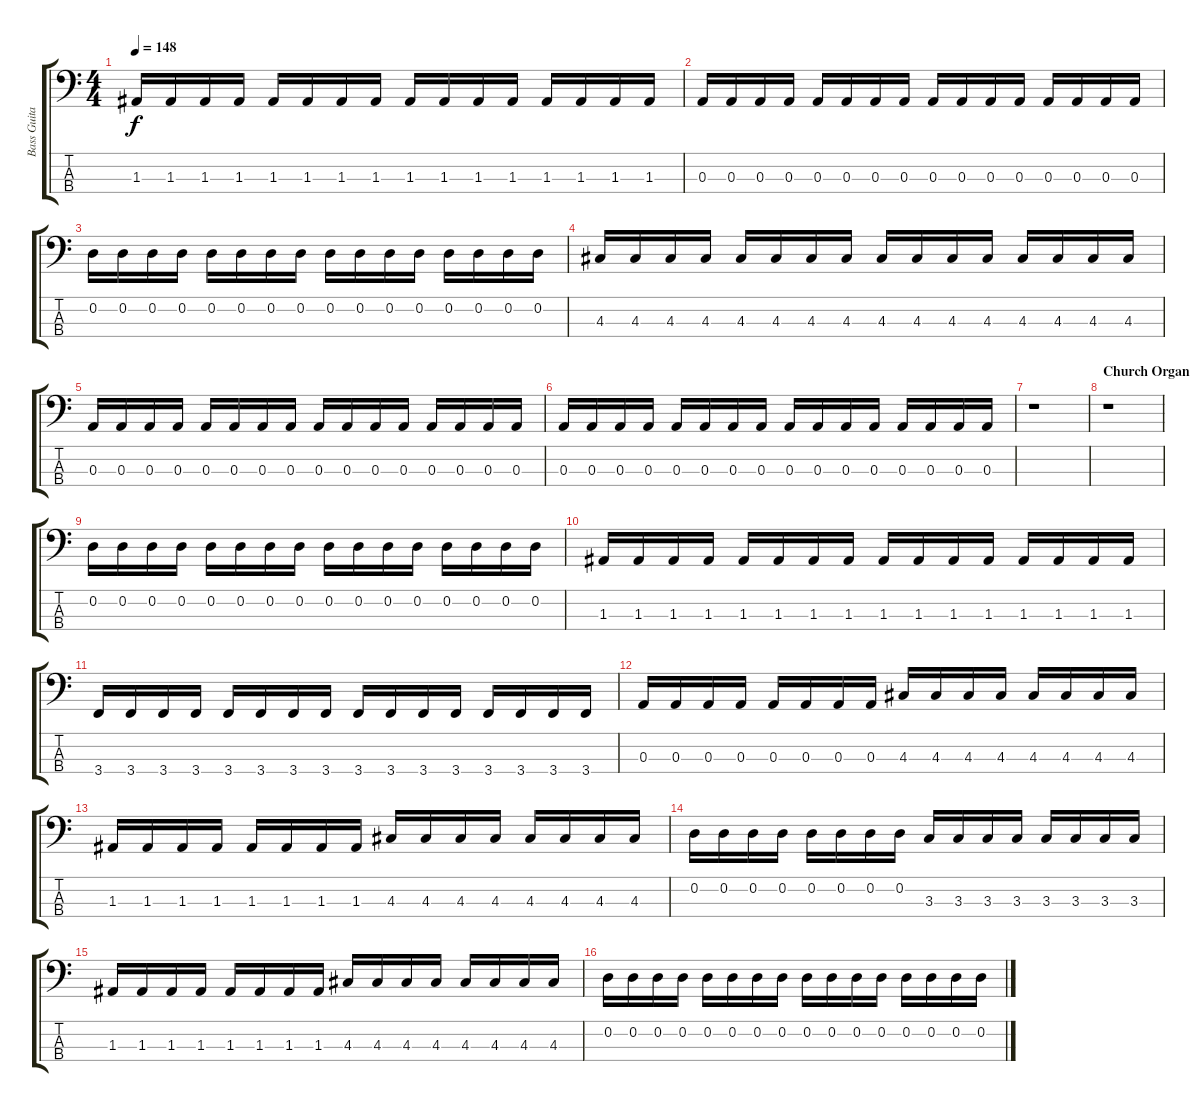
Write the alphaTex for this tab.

\track ("Bass Guitar" "Bass Guita") {instrument electricbasspick}
\staff {score tabs}
\tuning (G2 D2 A1 D1) {hide}
\ts (4 4)
\tempo 148
\clef f4
\ks c
1.3.16{dy f} 1.3.16 1.3.16 1.3.16 1.3.16 1.3.16 1.3.16 1.3.16 1.3.16 1.3.16 1.3.16 1.3.16 1.3.16 1.3.16 1.3.16 1.3.16 |
0.3.16 0.3.16 0.3.16 0.3.16 0.3.16 0.3.16 0.3.16 0.3.16 0.3.16 0.3.16 0.3.16 0.3.16 0.3.16 0.3.16 0.3.16 0.3.16 |
0.2.16 0.2.16 0.2.16 0.2.16 0.2.16 0.2.16 0.2.16 0.2.16 0.2.16 0.2.16 0.2.16 0.2.16 0.2.16 0.2.16 0.2.16 0.2.16 |
4.3.16 4.3.16 4.3.16 4.3.16 4.3.16 4.3.16 4.3.16 4.3.16 4.3.16 4.3.16 4.3.16 4.3.16 4.3.16 4.3.16 4.3.16 4.3.16 |
0.3.16 0.3.16 0.3.16 0.3.16 0.3.16 0.3.16 0.3.16 0.3.16 0.3.16 0.3.16 0.3.16 0.3.16 0.3.16 0.3.16 0.3.16 0.3.16 |
0.3.16 0.3.16 0.3.16 0.3.16 0.3.16 0.3.16 0.3.16 0.3.16 0.3.16 0.3.16 0.3.16 0.3.16 0.3.16 0.3.16 0.3.16 0.3.16 |
r.1 |
\section ("" "Church Organ")
r.1 |
0.2.16 0.2.16 0.2.16 0.2.16 0.2.16 0.2.16 0.2.16 0.2.16 0.2.16 0.2.16 0.2.16 0.2.16 0.2.16 0.2.16 0.2.16 0.2.16 |
1.3.16 1.3.16 1.3.16 1.3.16 1.3.16 1.3.16 1.3.16 1.3.16 1.3.16 1.3.16 1.3.16 1.3.16 1.3.16 1.3.16 1.3.16 1.3.16 |
3.4.16 3.4.16 3.4.16 3.4.16 3.4.16 3.4.16 3.4.16 3.4.16 3.4.16 3.4.16 3.4.16 3.4.16 3.4.16 3.4.16 3.4.16 3.4.16 |
0.3.16 0.3.16 0.3.16 0.3.16 0.3.16 0.3.16 0.3.16 0.3.16 4.3.16 4.3.16 4.3.16 4.3.16 4.3.16 4.3.16 4.3.16 4.3.16 |
1.3.16 1.3.16 1.3.16 1.3.16 1.3.16 1.3.16 1.3.16 1.3.16 4.3.16 4.3.16 4.3.16 4.3.16 4.3.16 4.3.16 4.3.16 4.3.16 |
0.2.16 0.2.16 0.2.16 0.2.16 0.2.16 0.2.16 0.2.16 0.2.16 3.3.16 3.3.16 3.3.16 3.3.16 3.3.16 3.3.16 3.3.16 3.3.16 |
1.3.16 1.3.16 1.3.16 1.3.16 1.3.16 1.3.16 1.3.16 1.3.16 4.3.16 4.3.16 4.3.16 4.3.16 4.3.16 4.3.16 4.3.16 4.3.16 |
0.2.16 0.2.16 0.2.16 0.2.16 0.2.16 0.2.16 0.2.16 0.2.16 0.2.16 0.2.16 0.2.16 0.2.16 0.2.16 0.2.16 0.2.16 0.2.16
